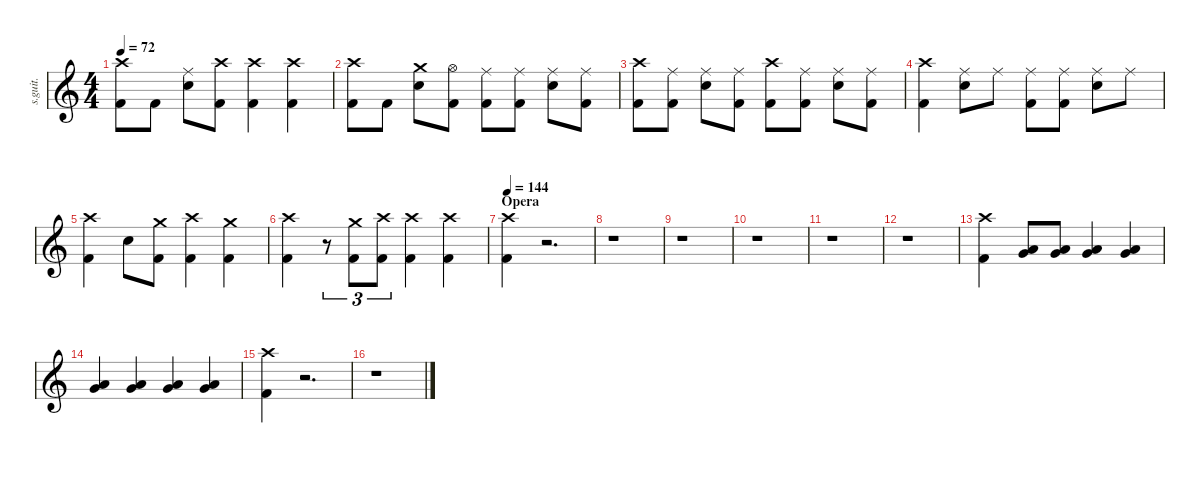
\defaultSystemsLayout 4
\hideDynamics
\bracketExtendMode nobrackets
\track ("Roger Taylor | Drums" "s.guit.") {instrument percussion}
\staff {score}
\articulation defaults
\ts (4 4)
\tempo 72
\clef g2
\ks c
("Crash high (hit)" "Kick (hit) 2").8{lyrics (0 "") lyrics (1 "") lyrics (2 "") lyrics (3 "") lyrics (4 "") dy f} "Kick (hit) 2".8{lyrics (0 "") lyrics (1 "") lyrics (2 "") lyrics (3 "") lyrics (4 "")} ("Ride (middle)" "Snare (hit) 2").8{lyrics (0 "") lyrics (1 "") lyrics (2 "") lyrics (3 "") lyrics (4 "")} ("Crash high (hit)" "Kick (hit) 2").8{lyrics (0 "") lyrics (1 "") lyrics (2 "") lyrics (3 "") lyrics (4 "")} ("Crash high (hit)" "Kick (hit) 2").4{lyrics (0 "") lyrics (1 "") lyrics (2 "") lyrics (3 "") lyrics (4 "")} ("Crash high (hit)" "Kick (hit) 2").4{lyrics (0 "") lyrics (1 "") lyrics (2 "") lyrics (3 "") lyrics (4 "")} |
("Crash high (hit)" "Kick (hit) 2").8{lyrics (0 "") lyrics (1 "") lyrics (2 "") lyrics (3 "") lyrics (4 "")} "Kick (hit) 2".8{lyrics (0 "") lyrics (1 "") lyrics (2 "") lyrics (3 "") lyrics (4 "")} ("Crash medium (hit)" "Snare (hit) 2").8{lyrics (0 "") lyrics (1 "") lyrics (2 "") lyrics (3 "") lyrics (4 "")} ("Hi-Hat (open)" "Kick (hit) 2").8{lyrics (0 "") lyrics (1 "") lyrics (2 "") lyrics (3 "") lyrics (4 "")} ("Ride (middle)" "Kick (hit) 2").8{lyrics (0 "") lyrics (1 "") lyrics (2 "") lyrics (3 "") lyrics (4 "")} ("Ride (middle)" "Kick (hit) 2").8{lyrics (0 "") lyrics (1 "") lyrics (2 "") lyrics (3 "") lyrics (4 "")} ("Ride (middle)" "Snare (hit) 2").8{lyrics (0 "") lyrics (1 "") lyrics (2 "") lyrics (3 "") lyrics (4 "")} ("Ride (middle)" "Kick (hit) 2").8{lyrics (0 "") lyrics (1 "") lyrics (2 "") lyrics (3 "") lyrics (4 "")} |
("Crash high (hit)" "Kick (hit) 2").8{lyrics (0 "") lyrics (1 "") lyrics (2 "") lyrics (3 "") lyrics (4 "")} ("Ride (middle)" "Kick (hit) 2").8{lyrics (0 "") lyrics (1 "") lyrics (2 "") lyrics (3 "") lyrics (4 "")} ("Ride (middle)" "Snare (hit) 2").8{lyrics (0 "") lyrics (1 "") lyrics (2 "") lyrics (3 "") lyrics (4 "")} ("Ride (middle)" "Kick (hit) 2").8{lyrics (0 "") lyrics (1 "") lyrics (2 "") lyrics (3 "") lyrics (4 "")} ("Crash high (hit)" "Kick (hit) 2").8{lyrics (0 "") lyrics (1 "") lyrics (2 "") lyrics (3 "") lyrics (4 "")} ("Ride (middle)" "Kick (hit) 2").8{lyrics (0 "") lyrics (1 "") lyrics (2 "") lyrics (3 "") lyrics (4 "")} ("Ride (middle)" "Snare (hit) 2").8{lyrics (0 "") lyrics (1 "") lyrics (2 "") lyrics (3 "") lyrics (4 "")} ("Ride (middle)" "Kick (hit) 2").8{lyrics (0 "") lyrics (1 "") lyrics (2 "") lyrics (3 "") lyrics (4 "")} |
("Crash high (hit)" "Kick (hit) 2").4{lyrics (0 "") lyrics (1 "") lyrics (2 "") lyrics (3 "") lyrics (4 "")} ("Ride (middle)" "Snare (hit) 2").8{lyrics (0 "") lyrics (1 "") lyrics (2 "") lyrics (3 "") lyrics (4 "")} "Ride (middle)".8{lyrics (0 "") lyrics (1 "") lyrics (2 "") lyrics (3 "") lyrics (4 "")} ("Ride (middle)" "Kick (hit) 2").8{lyrics (0 "") lyrics (1 "") lyrics (2 "") lyrics (3 "") lyrics (4 "")} ("Ride (middle)" "Kick (hit) 2").8{lyrics (0 "") lyrics (1 "") lyrics (2 "") lyrics (3 "") lyrics (4 "")} ("Ride (middle)" "Snare (hit) 2").8{lyrics (0 "") lyrics (1 "") lyrics (2 "") lyrics (3 "") lyrics (4 "")} "Ride (middle)".8{lyrics (0 "") lyrics (1 "") lyrics (2 "") lyrics (3 "") lyrics (4 "")} |
("Crash high (hit)" "Kick (hit) 2").4{lyrics (0 "") lyrics (1 "") lyrics (2 "") lyrics (3 "") lyrics (4 "")} "Snare (hit) 2".8{lyrics (0 "") lyrics (1 "") lyrics (2 "") lyrics (3 "") lyrics (4 "")} ("Crash medium (hit)" "Kick (hit) 2").8{lyrics (0 "") lyrics (1 "") lyrics (2 "") lyrics (3 "") lyrics (4 "")} ("Crash high (hit)" "Kick (hit) 2").4{lyrics (0 "") lyrics (1 "") lyrics (2 "") lyrics (3 "") lyrics (4 "")} ("Crash medium (hit)" "Kick (hit) 2").4{lyrics (0 "") lyrics (1 "") lyrics (2 "") lyrics (3 "") lyrics (4 "")} |
("Crash high (hit)" "Kick (hit) 2").4{lyrics (0 "") lyrics (1 "") lyrics (2 "") lyrics (3 "") lyrics (4 "")} r.8{tu (3 2)} ("Crash medium (hit)" "Kick (hit) 2").8{tu (3 2) lyrics (0 "") lyrics (1 "") lyrics (2 "") lyrics (3 "") lyrics (4 "")} ("Crash high (hit)" "Kick (hit) 2").8{tu (3 2) lyrics (0 "") lyrics (1 "") lyrics (2 "") lyrics (3 "") lyrics (4 "")} ("Crash high (hit)" "Kick (hit) 2").4{lyrics (0 "") lyrics (1 "") lyrics (2 "") lyrics (3 "") lyrics (4 "")} ("Crash high (hit)" "Kick (hit) 2").4{lyrics (0 "") lyrics (1 "") lyrics (2 "") lyrics (3 "") lyrics (4 "")} |
\section ("" "Opera")
\tempo 144
("Crash high (hit)" "Kick (hit) 2").4{lyrics (0 "") lyrics (1 "") lyrics (2 "") lyrics (3 "") lyrics (4 "")} r.2{d} |
r.1 |
r.1 |
r.1 |
r.1 |
r.1 |
("Crash high (hit)" "Kick (hit) 2").4{lyrics (0 "") lyrics (1 "") lyrics (2 "") lyrics (3 "") lyrics (4 "")} ("Very Low Tom (hit)" "Low Floor Tom (hit)").8{lyrics (0 "") lyrics (1 "") lyrics (2 "") lyrics (3 "") lyrics (4 "")} ("Very Low Tom (hit)" "Low Floor Tom (hit)").8{lyrics (0 "") lyrics (1 "") lyrics (2 "") lyrics (3 "") lyrics (4 "")} ("Very Low Tom (hit)" "Low Floor Tom (hit)").4{lyrics (0 "") lyrics (1 "") lyrics (2 "") lyrics (3 "") lyrics (4 "")} ("Very Low Tom (hit)" "Low Floor Tom (hit)").4{lyrics (0 "") lyrics (1 "") lyrics (2 "") lyrics (3 "") lyrics (4 "")} |
("Very Low Tom (hit)" "Low Floor Tom (hit)").4{lyrics (0 "") lyrics (1 "") lyrics (2 "") lyrics (3 "") lyrics (4 "")} ("Very Low Tom (hit)" "Low Floor Tom (hit)").4{lyrics (0 "") lyrics (1 "") lyrics (2 "") lyrics (3 "") lyrics (4 "")} ("Very Low Tom (hit)" "Low Floor Tom (hit)").4{lyrics (0 "") lyrics (1 "") lyrics (2 "") lyrics (3 "") lyrics (4 "")} ("Very Low Tom (hit)" "Low Floor Tom (hit)").4{lyrics (0 "") lyrics (1 "") lyrics (2 "") lyrics (3 "") lyrics (4 "")} |
("Crash high (hit)" "Kick (hit) 2").4{lyrics (0 "") lyrics (1 "") lyrics (2 "") lyrics (3 "") lyrics (4 "")} r.2{d} |
r.1
